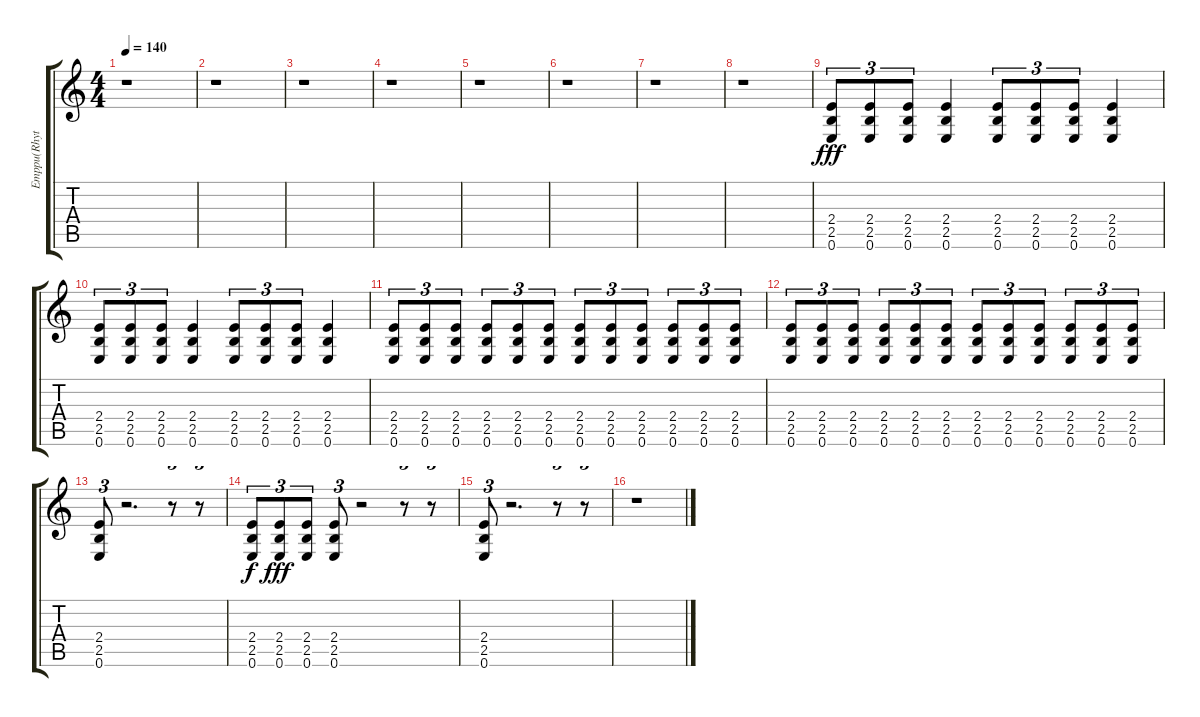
\track ("Emppu(Rhytm Guitar)" "Emppu(Rhyt") {instrument distortionguitar}
\staff {score tabs}
\tuning (E4 B3 G3 D3 A2 E2) {hide}
\ts (4 4)
\tempo 140
\clef g2
\ks c
r.1{dy fff} |
r.1 |
r.1 |
r.1 |
r.1 |
r.1 |
r.1 |
r.1 |
(2.4 2.5 0.6).8{tu (3 2)} (2.4 2.5 0.6).8{tu (3 2)} (2.4 2.5 0.6).8{tu (3 2)} (2.4 2.5 0.6).4 (2.4 2.5 0.6).8{tu (3 2)} (2.4 2.5 0.6).8{tu (3 2)} (2.4 2.5 0.6).8{tu (3 2)} (2.4 2.5 0.6).4 |
(2.4 2.5 0.6).8{tu (3 2)} (2.4 2.5 0.6).8{tu (3 2)} (2.4 2.5 0.6).8{tu (3 2)} (2.4 2.5 0.6).4 (2.4 2.5 0.6).8{tu (3 2)} (2.4 2.5 0.6).8{tu (3 2)} (2.4 2.5 0.6).8{tu (3 2)} (2.4 2.5 0.6).4 |
(2.4 2.5 0.6).8{tu (3 2)} (2.4 2.5 0.6).8{tu (3 2)} (2.4 2.5 0.6).8{tu (3 2)} (2.4 2.5 0.6).8{tu (3 2)} (2.4 2.5 0.6).8{tu (3 2)} (2.4 2.5 0.6).8{tu (3 2)} (2.4 2.5 0.6).8{tu (3 2)} (2.4 2.5 0.6).8{tu (3 2)} (2.4 2.5 0.6).8{tu (3 2)} (2.4 2.5 0.6).8{tu (3 2)} (2.4 2.5 0.6).8{tu (3 2)} (2.4 2.5 0.6).8{tu (3 2)} |
(2.4 2.5 0.6).8{tu (3 2)} (2.4 2.5 0.6).8{tu (3 2)} (2.4 2.5 0.6).8{tu (3 2)} (2.4 2.5 0.6).8{tu (3 2)} (2.4 2.5 0.6).8{tu (3 2)} (2.4 2.5 0.6).8{tu (3 2)} (2.4 2.5 0.6).8{tu (3 2)} (2.4 2.5 0.6).8{tu (3 2)} (2.4 2.5 0.6).8{tu (3 2)} (2.4 2.5 0.6).8{tu (3 2)} (2.4 2.5 0.6).8{tu (3 2)} (2.4 2.5 0.6).8{tu (3 2)} |
(2.4 2.5 0.6).8{tu (3 2)} r.2{d} r.8{tu (3 2)} r.8{tu (3 2)} |
(2.4 2.5 0.6).8{tu (3 2) dy f} (2.4 2.5 0.6).8{tu (3 2) dy fff} (2.4 2.5 0.6).8{tu (3 2)} (2.4 2.5 0.6).8{tu (3 2)} r.2 r.8{tu (3 2)} r.8{tu (3 2)} |
(2.4 2.5 0.6).8{tu (3 2)} r.2{d} r.8{tu (3 2)} r.8{tu (3 2)} |
r.1
